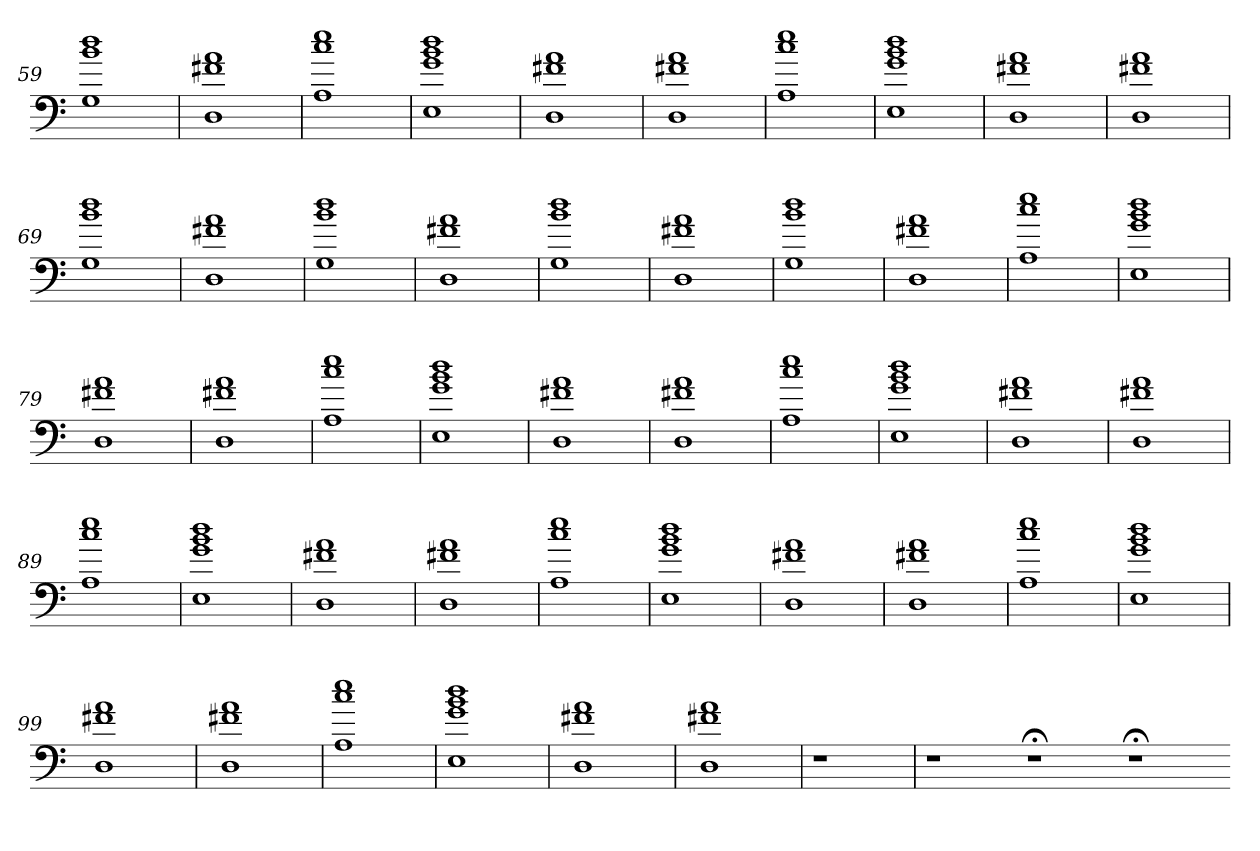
**kern
*part1
*staff1
=59
1G 1b 1dd
=60
1D 1f#X 1a
=61
1A 1cc 1ee
=62
1E 1g 1b 1dd
=63
1D 1f#X 1a
=64
1D 1f#X 1a
=65
1A 1cc 1ee
=66
1E 1g 1b 1dd
=67
1D 1f#X 1a
=68
1D 1f#X 1a
=69
1G 1b 1dd
=70
1D 1f#X 1a
=71
1G 1b 1dd
=72
1D 1f#X 1a
=73
1G 1b 1dd
=74
1D 1f#X 1a
=75
1G 1b 1dd
=76
1D 1f#X 1a
=77
1A 1cc 1ee
=78
1E 1g 1b 1dd
=79
1D 1f#X 1a
=80
1D 1f#X 1a
=81
1A 1cc 1ee
=82
1E 1g 1b 1dd
=83
1D 1f#X 1a
=84
1D 1f#X 1a
=85
1A 1cc 1ee
=86
1E 1g 1b 1dd
=87
1D 1f#X 1a
=88
1D 1f#X 1a
=89
1A 1cc 1ee
=90
1E 1g 1b 1dd
=91
1D 1f#X 1a
=92
1D 1f#X 1a
=93
1A 1cc 1ee
=94
1E 1g 1b 1dd
=95
1D 1f#X 1a
=96
1D 1f#X 1a
=97
1A 1cc 1ee
=98
1E 1g 1b 1dd
=99
1D 1f#X 1a
=100
1D 1f#X 1a
=101
1A 1cc 1ee
=102
1E 1g 1b 1dd
=103
1D 1f#X 1a
=104
1D 1f#X 1a
=105
1r
=106
1r
=107
1r
=108
1r
=109
1r
=110
1r
=111
1r
=112
1r
=113
1r
=114
1r
=115
1r
=116
1r
=117
1r
1r;<
1r;<
=-
*-
